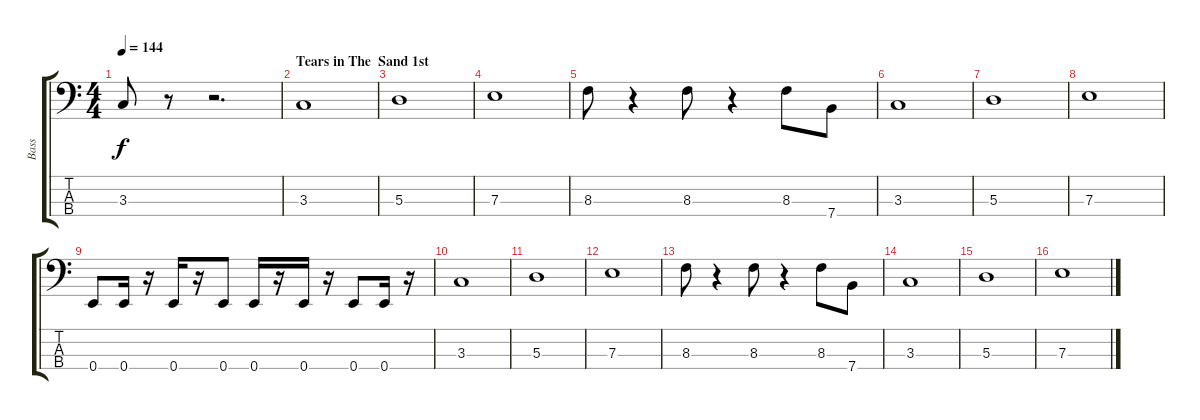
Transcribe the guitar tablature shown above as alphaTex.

\track ("Bass" "Bass") {instrument electricbasspick}
\staff {score tabs}
\tuning (G2 D2 A1 E1) {hide}
\ts (4 4)
\tempo 144
\clef f4
\ks c
3.3.8{dy f} r.8 r.2{d} |
\section ("" "Tears in The  Sand 1st")
3.3.1 |
5.3.1 |
7.3.1 |
8.3.8 r.4 8.3.8 r.4 8.3.8 7.4.8 |
3.3.1 |
5.3.1 |
7.3.1 |
0.4.8 0.4.16 r.16 0.4.16 r.16 0.4.8 0.4.16 r.16 0.4.16 r.16 0.4.8 0.4.16 r.16 |
3.3.1 |
5.3.1 |
7.3.1 |
8.3.8 r.4 8.3.8 r.4 8.3.8 7.4.8 |
3.3.1 |
5.3.1 |
7.3.1
